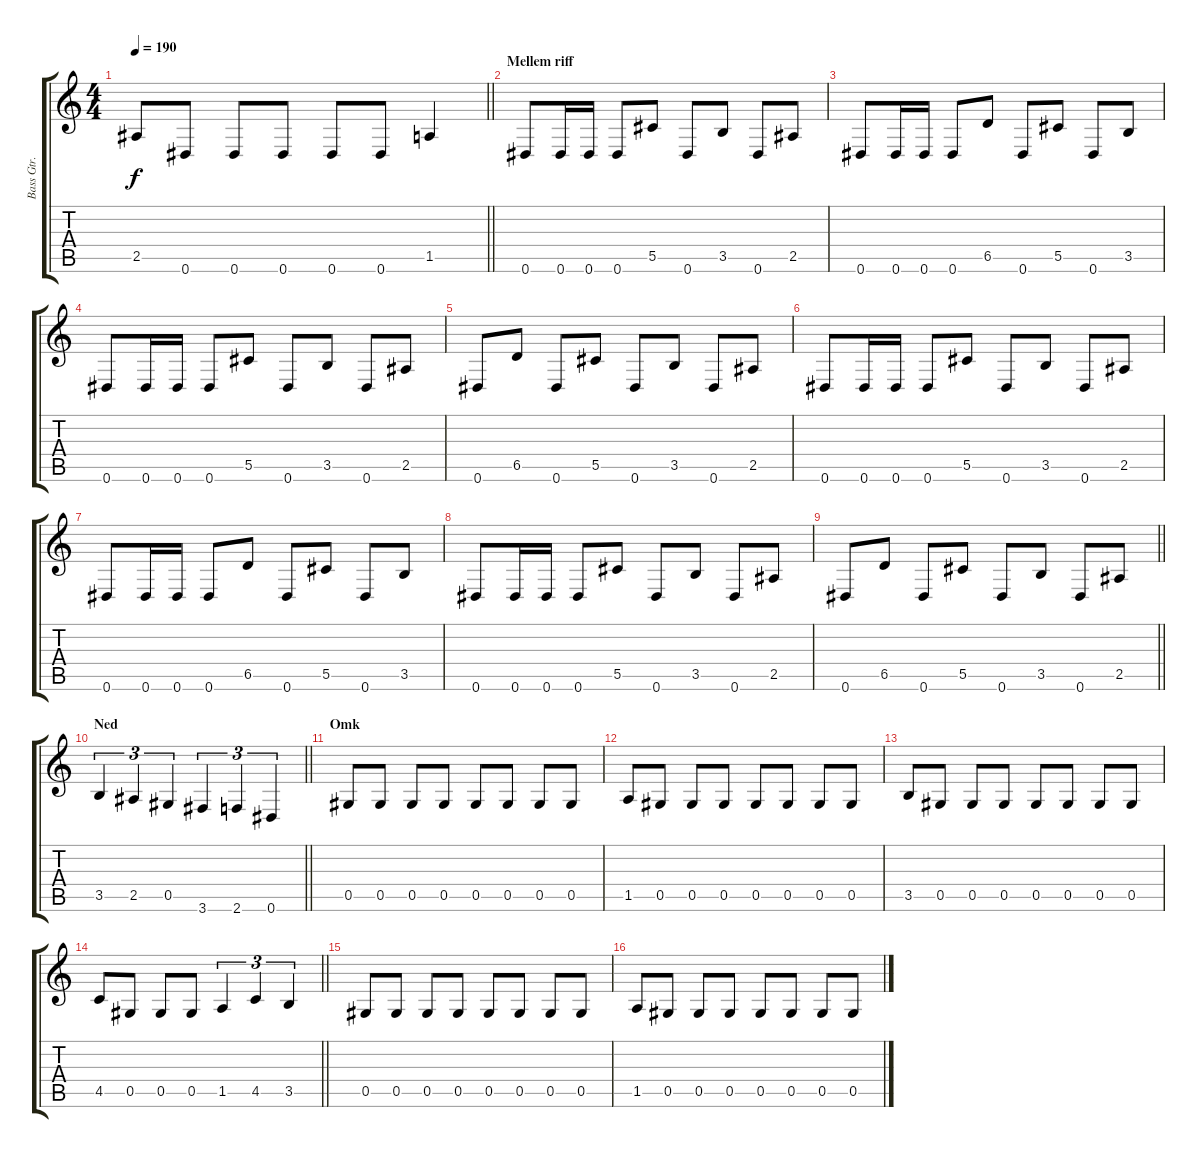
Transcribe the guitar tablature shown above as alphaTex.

\track ("Bass Gtr." "Bass Gtr.") {instrument electricbassfinger}
\staff {score tabs}
\tuning (Eb4 Bb3 Gb3 Db3 Ab2 Eb2) {hide}
\ts (4 4)
\tempo 190
\clef g2
\barLineRight lightlight
\ks c
2.5.8{dy f} 0.6.8 0.6.8 0.6.8 0.6.8 0.6.8 1.5.4 |
\section ("" "Mellem riff")
0.6.8 0.6.16 0.6.16 0.6.8 5.5.8 0.6.8 3.5.8 0.6.8 2.5.8 |
0.6.8 0.6.16 0.6.16 0.6.8 6.5.8 0.6.8 5.5.8 0.6.8 3.5.8 |
0.6.8 0.6.16 0.6.16 0.6.8 5.5.8 0.6.8 3.5.8 0.6.8 2.5.8 |
0.6.8 6.5.8 0.6.8 5.5.8 0.6.8 3.5.8 0.6.8 2.5.8 |
0.6.8 0.6.16 0.6.16 0.6.8 5.5.8 0.6.8 3.5.8 0.6.8 2.5.8 |
0.6.8 0.6.16 0.6.16 0.6.8 6.5.8 0.6.8 5.5.8 0.6.8 3.5.8 |
0.6.8 0.6.16 0.6.16 0.6.8 5.5.8 0.6.8 3.5.8 0.6.8 2.5.8 |
\barLineRight lightlight
0.6.8 6.5.8 0.6.8 5.5.8 0.6.8 3.5.8 0.6.8 2.5.8 |
\section ("" "Ned")
\barLineRight lightlight
3.5.4{tu (3 2)} 2.5.4{tu (3 2)} 0.5.4{tu (3 2)} 3.6.4{tu (3 2)} 2.6.4{tu (3 2)} 0.6.4{tu (3 2)} |
\section ("" "Omk")
0.5.8 0.5.8 0.5.8 0.5.8 0.5.8 0.5.8 0.5.8 0.5.8 |
1.5.8 0.5.8 0.5.8 0.5.8 0.5.8 0.5.8 0.5.8 0.5.8 |
3.5.8 0.5.8 0.5.8 0.5.8 0.5.8 0.5.8 0.5.8 0.5.8 |
\barLineRight lightlight
4.5.8 0.5.8 0.5.8 0.5.8 1.5.4{tu (3 2)} 4.5.4{tu (3 2)} 3.5.4{tu (3 2)} |
0.5.8 0.5.8 0.5.8 0.5.8 0.5.8 0.5.8 0.5.8 0.5.8 |
1.5.8 0.5.8 0.5.8 0.5.8 0.5.8 0.5.8 0.5.8 0.5.8
